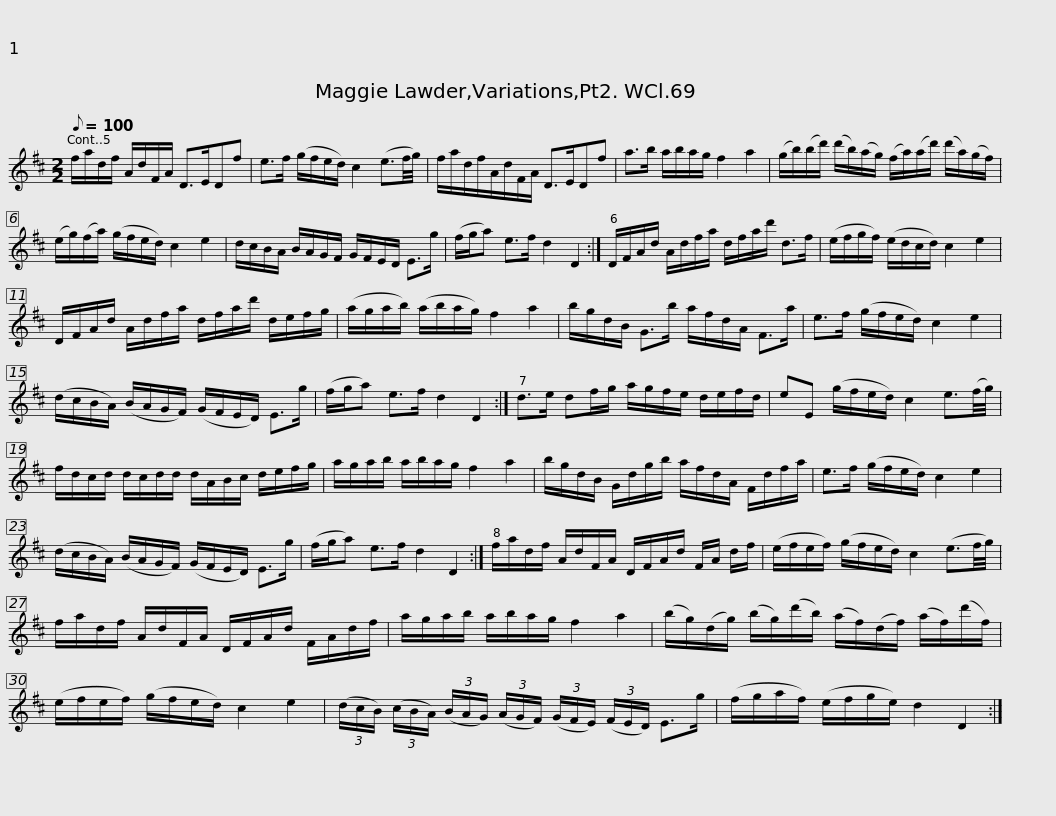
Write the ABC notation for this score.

X:1
L:1/8
Q:1/8=100
M:2/2
I:linebreak $
K:D
V:1 treble
V:1
 f/a/d/f/ A/d/F/A/ D>EDf | e>f (g/f/e/d/) c2 (e3/2f/4g/4) | f/a/d/f/A/d/F/A/ D>EDf |$ a>b a/b/a/g/ f2 a2 | (g/b/)(b/d'/) (d'/b/)(a/g/) (f/a/)(a/d'/) (d'/a/)(g/f/) | %5
 (e/g/)(f/a/) (g/f/e/d/) c2 e2 |$ d/c/B/A/ B/A/G/F/ G/F/E/D/ E>g | (f/g/a) e>f d2 D2 :| D/F/A/d/ A/d/f/a/ d/f/a/d'/ d>f |$ (e/f/g/f/) (e/d/c/d/) c2 e2 | %10
 D/F/A/d/ A/d/f/a/ d/f/a/d'/ d/e/f/g/ | (a/g/a/b/) (a/b/a/g/) f2 a2 |$ b/g/d/B/ G>b a/f/d/A/ F>a | e>f (g/f/e/d/) c2 e2 | (d/c/B/A/) (B/A/G/F/) (G/F/E/D/) E>g |$ %15
 (f/g/a) e>f d2 D2 :| d>e df/g/ a/g/f/e/ d/e/f/d/ | eE (g/f/e/d/) c2 e3/2(f/4g/4) |$ f/d/c/d/ d/c/d/d/ d/A/B/c/ d/e/f/g/ | a/g/a/b/ a/b/a/g/ f2 a2 | %20
 b/g/d/B/ G/d/g/b/ a/f/d/A/ F/d/f/a/ |$ e>f (g/f/e/d/) c2 e2 | (d/c/B/A/) (B/A/G/F/) (G/F/E/D/) E>g | (f/g/a) e>f d2 D2 :|$ f/a/d/f/ A/d/F/A/ D/F/A/d/ F/A/ d/f/ | %25
 (e/f/e/f/) (g/f/e/d/) c2 (e3/2f/4g/4) |$ f/a/d/f/ A/d/F/A/ D/F/A/d/ F/A/d/f/ | a/g/a/b/ a/b/a/g/ f2 a2 |$ (b/g/)(d/g/) (b/g/)(d'/b/) (a/f/)(d/f/) (a/f/)(d'/f/) | (e/f/e/f/) (g/f/e/d/) c2 e2 |$ %30
 (3(d/c/B/) (3(c/B/A/) (3(B/A/G/) (3(A/G/F/) (3(G/F/E/) (3(F/E/D/) E>g | (f/g/a/f/) (e/f/g/e/) d2 D2 :| %32
